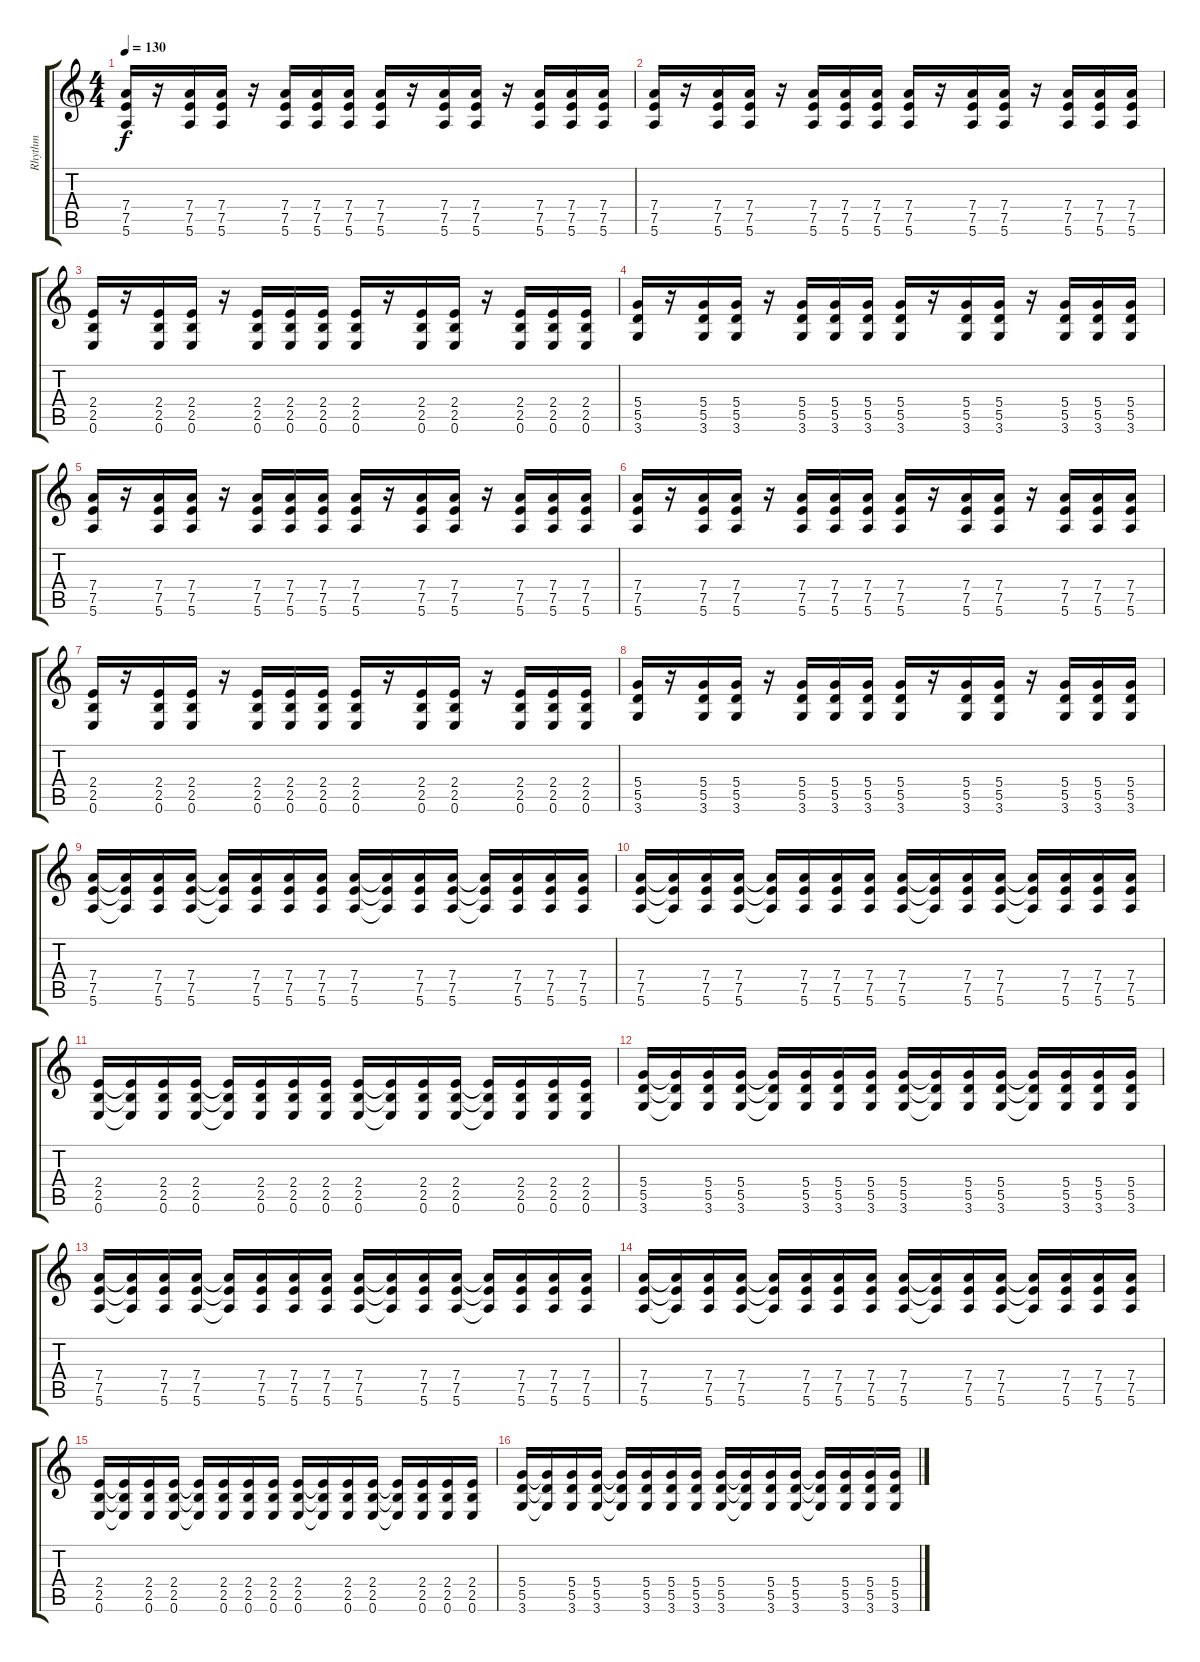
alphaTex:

\track ("Rhythm" "Rhythm") {instrument distortionguitar}
\staff {score tabs}
\tuning (E4 B3 G3 D3 A2 E2) {hide}
\ts (4 4)
\tempo 130
\clef g2
\ks c
(7.4 7.5 5.6).16{dy f instrument distortionguitar} r.16 (7.4 7.5 5.6).16 (7.4 7.5 5.6).16 r.16 (7.4 7.5 5.6).16 (7.4 7.5 5.6).16 (7.4 7.5 5.6).16 (7.4 7.5 5.6).16 r.16 (7.4 7.5 5.6).16 (7.4 7.5 5.6).16 r.16 (7.4 7.5 5.6).16 (7.4 7.5 5.6).16 (7.4 7.5 5.6).16 |
(7.4 7.5 5.6).16 r.16 (7.4 7.5 5.6).16 (7.4 7.5 5.6).16 r.16 (7.4 7.5 5.6).16 (7.4 7.5 5.6).16 (7.4 7.5 5.6).16 (7.4 7.5 5.6).16 r.16 (7.4 7.5 5.6).16 (7.4 7.5 5.6).16 r.16 (7.4 7.5 5.6).16 (7.4 7.5 5.6).16 (7.4 7.5 5.6).16 |
(2.4 2.5 0.6).16 r.16 (2.4 2.5 0.6).16 (2.4 2.5 0.6).16 r.16 (2.4 2.5 0.6).16 (2.4 2.5 0.6).16 (2.4 2.5 0.6).16 (2.4 2.5 0.6).16 r.16 (2.4 2.5 0.6).16 (2.4 2.5 0.6).16 r.16 (2.4 2.5 0.6).16 (2.4 2.5 0.6).16 (2.4 2.5 0.6).16 |
(5.4 5.5 3.6).16 r.16 (5.4 5.5 3.6).16 (5.4 5.5 3.6).16 r.16 (5.4 5.5 3.6).16 (5.4 5.5 3.6).16 (5.4 5.5 3.6).16 (5.4 5.5 3.6).16 r.16 (5.4 5.5 3.6).16 (5.4 5.5 3.6).16 r.16 (5.4 5.5 3.6).16 (5.4 5.5 3.6).16 (5.4 5.5 3.6).16 |
(7.4 7.5 5.6).16 r.16 (7.4 7.5 5.6).16 (7.4 7.5 5.6).16 r.16 (7.4 7.5 5.6).16 (7.4 7.5 5.6).16 (7.4 7.5 5.6).16 (7.4 7.5 5.6).16 r.16 (7.4 7.5 5.6).16 (7.4 7.5 5.6).16 r.16 (7.4 7.5 5.6).16 (7.4 7.5 5.6).16 (7.4 7.5 5.6).16 |
(7.4 7.5 5.6).16 r.16 (7.4 7.5 5.6).16 (7.4 7.5 5.6).16 r.16 (7.4 7.5 5.6).16 (7.4 7.5 5.6).16 (7.4 7.5 5.6).16 (7.4 7.5 5.6).16 r.16 (7.4 7.5 5.6).16 (7.4 7.5 5.6).16 r.16 (7.4 7.5 5.6).16 (7.4 7.5 5.6).16 (7.4 7.5 5.6).16 |
(2.4 2.5 0.6).16 r.16 (2.4 2.5 0.6).16 (2.4 2.5 0.6).16 r.16 (2.4 2.5 0.6).16 (2.4 2.5 0.6).16 (2.4 2.5 0.6).16 (2.4 2.5 0.6).16 r.16 (2.4 2.5 0.6).16 (2.4 2.5 0.6).16 r.16 (2.4 2.5 0.6).16 (2.4 2.5 0.6).16 (2.4 2.5 0.6).16 |
(5.4 5.5 3.6).16 r.16 (5.4 5.5 3.6).16 (5.4 5.5 3.6).16 r.16 (5.4 5.5 3.6).16 (5.4 5.5 3.6).16 (5.4 5.5 3.6).16 (5.4 5.5 3.6).16 r.16 (5.4 5.5 3.6).16 (5.4 5.5 3.6).16 r.16 (5.4 5.5 3.6).16 (5.4 5.5 3.6).16 (5.4 5.5 3.6).16 |
(7.4 7.5 5.6).16 (7.4{t} 7.5{t} 5.6{t}).16 (7.4 7.5 5.6).16 (7.4 7.5 5.6).16 (7.4{t} 7.5{t} 5.6{t}).16 (7.4 7.5 5.6).16 (7.4 7.5 5.6).16 (7.4 7.5 5.6).16 (7.4 7.5 5.6).16 (7.4{t} 7.5{t} 5.6{t}).16 (7.4 7.5 5.6).16 (7.4 7.5 5.6).16 (7.4{t} 7.5{t} 5.6{t}).16 (7.4 7.5 5.6).16 (7.4 7.5 5.6).16 (7.4 7.5 5.6).16 |
(7.4 7.5 5.6).16 (7.4{t} 7.5{t} 5.6{t}).16 (7.4 7.5 5.6).16 (7.4 7.5 5.6).16 (7.4{t} 7.5{t} 5.6{t}).16 (7.4 7.5 5.6).16 (7.4 7.5 5.6).16 (7.4 7.5 5.6).16 (7.4 7.5 5.6).16 (7.4{t} 7.5{t} 5.6{t}).16 (7.4 7.5 5.6).16 (7.4 7.5 5.6).16 (7.4{t} 7.5{t} 5.6{t}).16 (7.4 7.5 5.6).16 (7.4 7.5 5.6).16 (7.4 7.5 5.6).16 |
(2.4 2.5 0.6).16 (2.4{t} 2.5{t} 0.6{t}).16 (2.4 2.5 0.6).16 (2.4 2.5 0.6).16 (2.4{t} 2.5{t} 0.6{t}).16 (2.4 2.5 0.6).16 (2.4 2.5 0.6).16 (2.4 2.5 0.6).16 (2.4 2.5 0.6).16 (2.4{t} 2.5{t} 0.6{t}).16 (2.4 2.5 0.6).16 (2.4 2.5 0.6).16 (2.4{t} 2.5{t} 0.6{t}).16 (2.4 2.5 0.6).16 (2.4 2.5 0.6).16 (2.4 2.5 0.6).16 |
(5.4 5.5 3.6).16 (5.4{t} 5.5{t} 3.6{t}).16 (5.4 5.5 3.6).16 (5.4 5.5 3.6).16 (5.4{t} 5.5{t} 3.6{t}).16 (5.4 5.5 3.6).16 (5.4 5.5 3.6).16 (5.4 5.5 3.6).16 (5.4 5.5 3.6).16 (5.4{t} 5.5{t} 3.6{t}).16 (5.4 5.5 3.6).16 (5.4 5.5 3.6).16 (5.4{t} 5.5{t} 3.6{t}).16 (5.4 5.5 3.6).16 (5.4 5.5 3.6).16 (5.4 5.5 3.6).16 |
(7.4 7.5 5.6).16 (7.4{t} 7.5{t} 5.6{t}).16 (7.4 7.5 5.6).16 (7.4 7.5 5.6).16 (7.4{t} 7.5{t} 5.6{t}).16 (7.4 7.5 5.6).16 (7.4 7.5 5.6).16 (7.4 7.5 5.6).16 (7.4 7.5 5.6).16 (7.4{t} 7.5{t} 5.6{t}).16 (7.4 7.5 5.6).16 (7.4 7.5 5.6).16 (7.4{t} 7.5{t} 5.6{t}).16 (7.4 7.5 5.6).16 (7.4 7.5 5.6).16 (7.4 7.5 5.6).16 |
(7.4 7.5 5.6).16 (7.4{t} 7.5{t} 5.6{t}).16 (7.4 7.5 5.6).16 (7.4 7.5 5.6).16 (7.4{t} 7.5{t} 5.6{t}).16 (7.4 7.5 5.6).16 (7.4 7.5 5.6).16 (7.4 7.5 5.6).16 (7.4 7.5 5.6).16 (7.4{t} 7.5{t} 5.6{t}).16 (7.4 7.5 5.6).16 (7.4 7.5 5.6).16 (7.4{t} 7.5{t} 5.6{t}).16 (7.4 7.5 5.6).16 (7.4 7.5 5.6).16 (7.4 7.5 5.6).16 |
(2.4 2.5 0.6).16 (2.4{t} 2.5{t} 0.6{t}).16 (2.4 2.5 0.6).16 (2.4 2.5 0.6).16 (2.4{t} 2.5{t} 0.6{t}).16 (2.4 2.5 0.6).16 (2.4 2.5 0.6).16 (2.4 2.5 0.6).16 (2.4 2.5 0.6).16 (2.4{t} 2.5{t} 0.6{t}).16 (2.4 2.5 0.6).16 (2.4 2.5 0.6).16 (2.4{t} 2.5{t} 0.6{t}).16 (2.4 2.5 0.6).16 (2.4 2.5 0.6).16 (2.4 2.5 0.6).16 |
(5.4 5.5 3.6).16 (5.4{t} 5.5{t} 3.6{t}).16 (5.4 5.5 3.6).16 (5.4 5.5 3.6).16 (5.4{t} 5.5{t} 3.6{t}).16 (5.4 5.5 3.6).16 (5.4 5.5 3.6).16 (5.4 5.5 3.6).16 (5.4 5.5 3.6).16 (5.4{t} 5.5{t} 3.6{t}).16 (5.4 5.5 3.6).16 (5.4 5.5 3.6).16 (5.4{t} 5.5{t} 3.6{t}).16 (5.4 5.5 3.6).16 (5.4 5.5 3.6).16 (5.4 5.5 3.6).16
